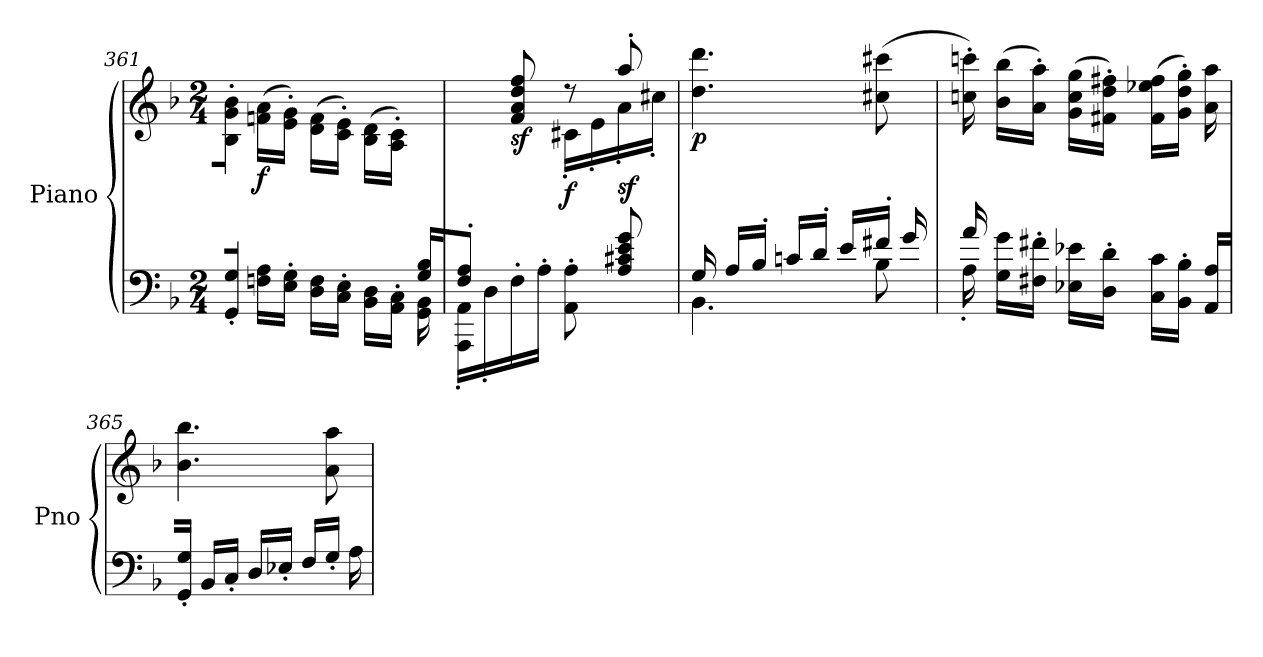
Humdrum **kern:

**kern	**kern	**dynam
*part1	*part1	*part1
*staff2	*staff1	*staff1/2
*I"Piano	*	*
*I'Pno	*	*
*clefF4	*clefG2	*
*k[b-]	*k[b-]	*
*M2/4	*M2/4	*
=361	=361	=361
*^	*	*
4..ryy	16GG/' 16G/'JJ	16B-\' 16g\' 16b-\'JJ	.
!	!	!	!LO:DY:b
.	16Fn\ 16A\LL	(>16fn\ 16a\LL	f
.	16E\' 16G\'JJ	16e\' 16g\'JJ)	.
.	16D\ 16F\LL	(>16d\ 16f\LL	.
.	16C\' 16E\'JJ	16c\' 16e\'JJ)	.
.	16BB-\ 16D\LL	(>16B-\ 16d\LL	.
.	16AA\' 16C\'JJ	16A\' 16c\'JJ)	.
16G/ 16B-/KL	16GG\ 16BB-\	16ryy	.
=362	=362	=362	=362
*	*	*^	*
8F/' 8A/'J	16AAA\' 16AA\'LL	8ryy	4ryy	.
.	16D'\	.	.	.
!	!	!	!	!LO:DY:b
4.ryy	16F'\	8f/ 8a/ 8dd/ 8ff/	.	sf
.	16A'\JJ	.	.	.
!	!	!	!	!LO:DY:b
.	8AA\' 8A\'	8r	16c#X'\LL	f
.	.	.	16e'\	.
!	!	!	!	!LO:DY:a=2
.	8A/ 8c#X/ 8e/ 8g/	8aa'/	16a'\	sf
.	.	.	16cc#X'\JJ	.
=363	=363	=363	=363	=363
!	!	!	!	!LO:DY:b
*	*	*v	*v	*
16G/	4.BB-\	4.dd\ 4.ddd\	p
16A/LL	.	.	.
16B-'/JJ	.	.	.
16cn/LL	.	.	.
16d'/JJ	.	.	.
16e/LL	.	.	.
16f#X'/JJ	8B-\	(>8cc#X\ 8ccc#X\	.
16g/	.	.	.
!!LO:LB:g=z
=364	=364	=364	=364
16a/	16A'\	16ccn\' 16cccn\')	.
16G\ 16g\LL	8.ryy	(>16b-\ 16bb-\LL	.
16F#X\' 16f#X\'JJ	.	16a\' 16aa\'JJ)	.
16E-X\ 16e-X\LL	.	(>16g\ 16cc\ 16gg\LL	.
16D\' 16d\'JJ	4ryy	16f#X\' 16dd\' 16ff#X\'JJ)	.
16C\ 16c\LL	.	(>16f#\ 16ee-X\ 16ff#\LL	.
16BB-\' 16B-\'JJ	.	16g\' 16dd\' 16gg\'JJ)	.
16AA/ 16A/LL	.	16a\ 16aa\	.
*v	*v	*	*
=365	=365	=365
16GG/' 16G/'JJ	4.b-\ 4.bb-\	.
16BB-/LL	.	.
16C'/JJ	.	.
16D/LL	.	.
16E-X'/JJ	.	.
16F/LL	.	.
16G'/JJ	8a\ 8aa\L	.
16A\LL	.	.
=	=	=
*-	*-	*-
